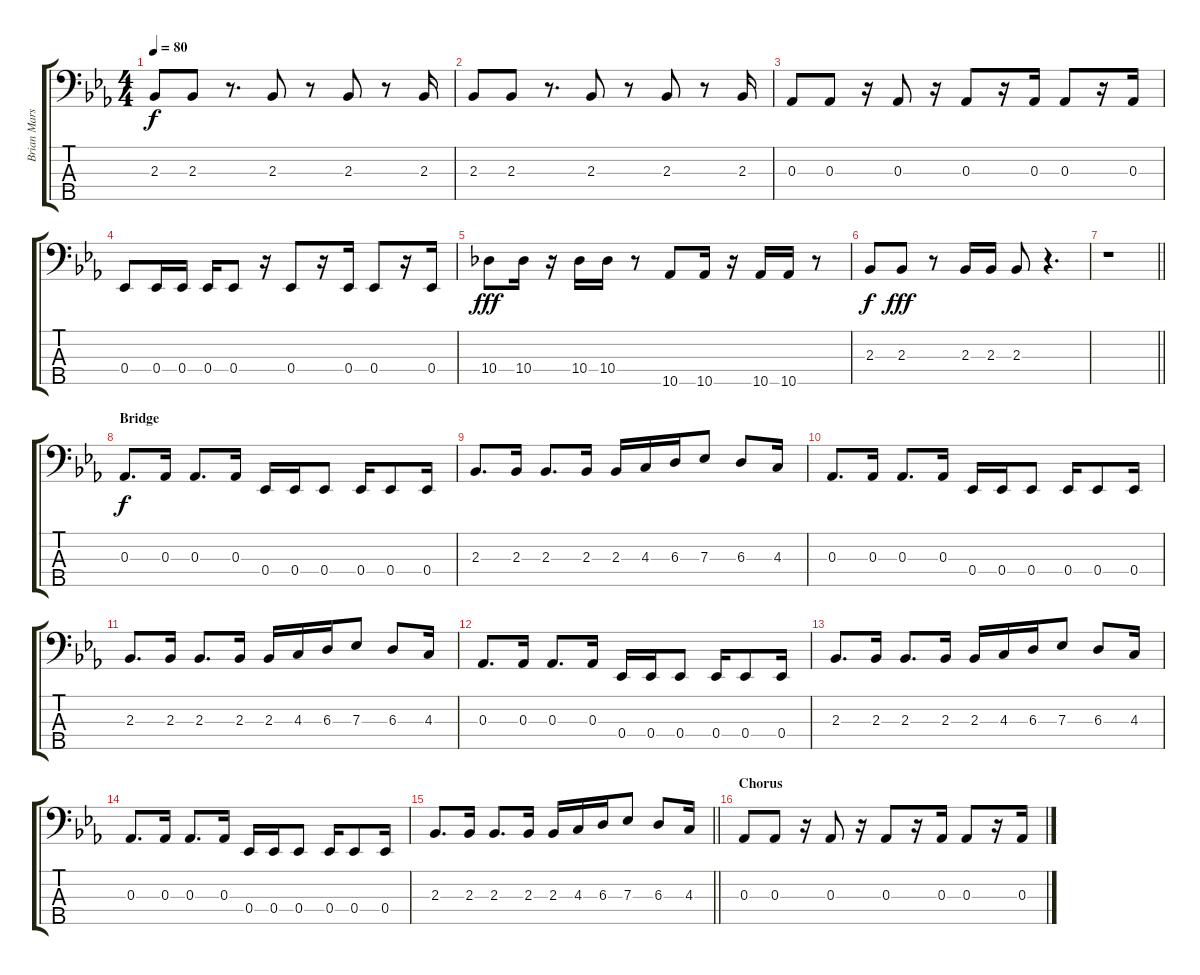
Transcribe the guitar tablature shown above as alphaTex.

\track ("Brian Marshall" "Brian Mars") {instrument electricguitarclean}
\staff {score tabs}
\tuning (Gb2 Db2 Ab1 Eb1 Bb0) {hide}
\ts (4 4)
\tempo 80
\clef f4
\ks eb
2.3.8{dy f} 2.3.8 r.8{d} 2.3.8 r.8 2.3.8 r.8 2.3.16 |
2.3.8 2.3.8 r.8{d} 2.3.8 r.8 2.3.8 r.8 2.3.16 |
0.3.8 0.3.8 r.16 0.3.8 r.16 0.3.8 r.16 0.3.16 0.3.8 r.16 0.3.16 |
0.4.8 0.4.16 0.4.16 0.4.16 0.4.8 r.16 0.4.8 r.16 0.4.16 0.4.8 r.16 0.4.16 |
10.4.8{dy fff} 10.4.16 r.16 10.4.16 10.4.16 r.8 10.5.8 10.5.16 r.16 10.5.16 10.5.16 r.8 |
2.3.8{dy f} 2.3.8{dy fff} r.8 2.3.16 2.3.16 2.3.8 r.4{d} |
\barLineRight lightlight
r.1 |
\section ("" "Bridge")
0.3.8{d dy f} 0.3.16 0.3.8{d} 0.3.16 0.4.16 0.4.16 0.4.8 0.4.16 0.4.8 0.4.16 |
2.3.8{d} 2.3.16 2.3.8{d} 2.3.16 2.3.16 4.3.16 6.3.16 7.3.8 6.3.8 4.3.16 |
0.3.8{d} 0.3.16 0.3.8{d} 0.3.16 0.4.16 0.4.16 0.4.8 0.4.16 0.4.8 0.4.16 |
2.3.8{d} 2.3.16 2.3.8{d} 2.3.16 2.3.16 4.3.16 6.3.16 7.3.8 6.3.8 4.3.16 |
0.3.8{d} 0.3.16 0.3.8{d} 0.3.16 0.4.16 0.4.16 0.4.8 0.4.16 0.4.8 0.4.16 |
2.3.8{d} 2.3.16 2.3.8{d} 2.3.16 2.3.16 4.3.16 6.3.16 7.3.8 6.3.8 4.3.16 |
0.3.8{d} 0.3.16 0.3.8{d} 0.3.16 0.4.16 0.4.16 0.4.8 0.4.16 0.4.8 0.4.16 |
\barLineRight lightlight
2.3.8{d} 2.3.16 2.3.8{d} 2.3.16 2.3.16 4.3.16 6.3.16 7.3.8 6.3.8 4.3.16 |
\section ("" "Chorus")
0.3.8 0.3.8 r.16 0.3.8 r.16 0.3.8 r.16 0.3.16 0.3.8 r.16 0.3.16
